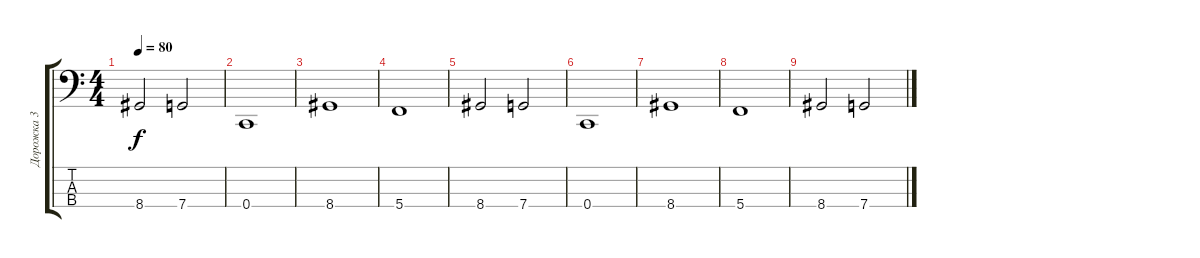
\track ("Дорожка 3" "Дорожка 3") {instrument electricbasspick}
\staff {score tabs}
\tuning (F2 C2 G1 C1) {hide}
\ts (4 4)
\tempo 80
\clef f4
\ks c
8.4.2{dy f} 7.4.2 |
0.4.1 |
8.4.1 |
5.4.1 |
8.4.2 7.4.2 |
0.4.1 |
8.4.1 |
5.4.1 |
8.4.2 7.4.2
